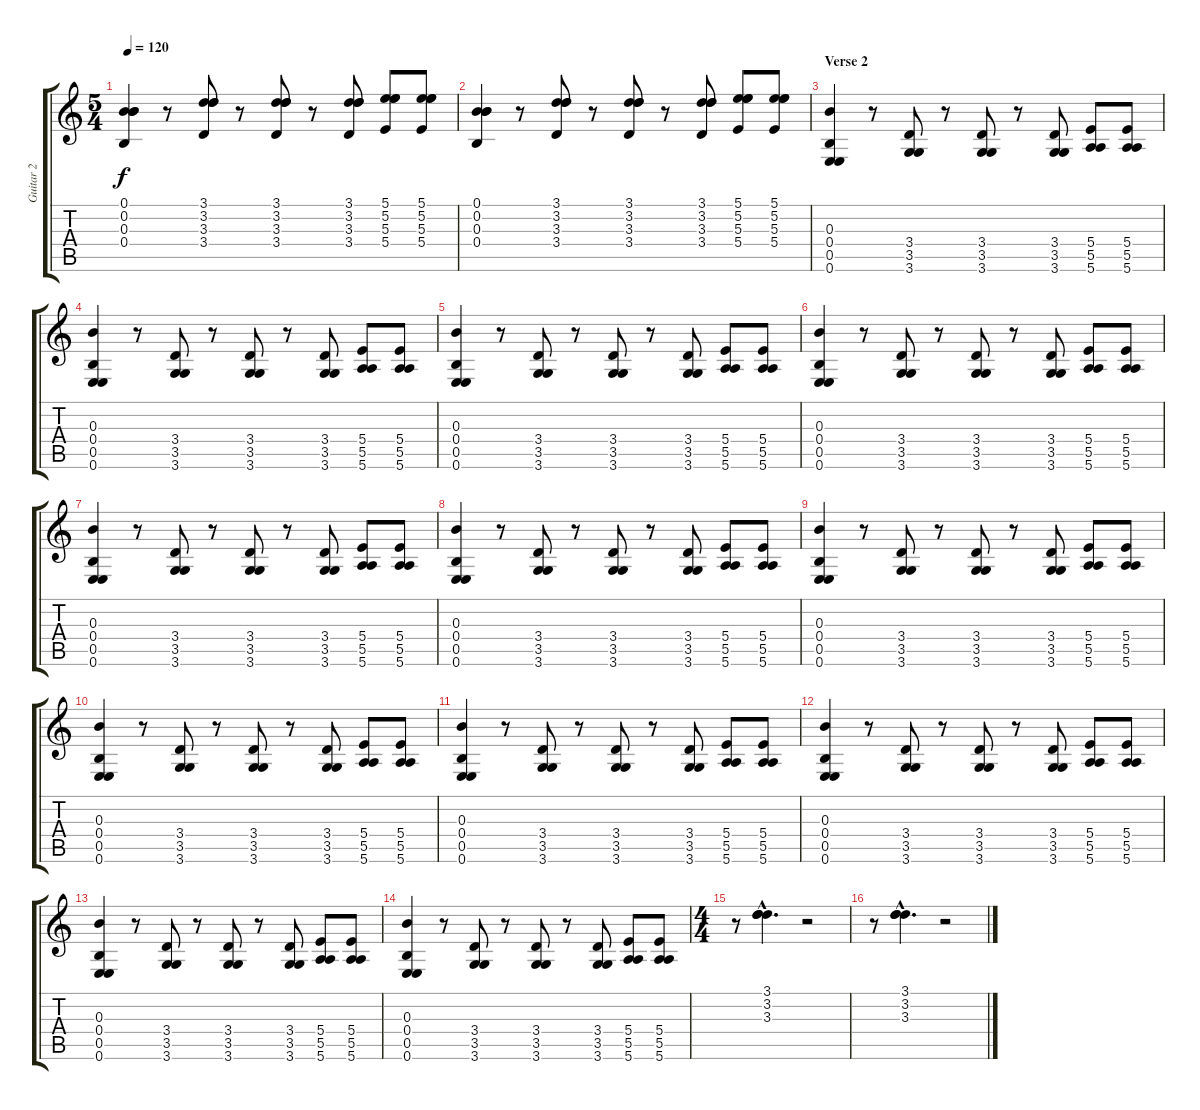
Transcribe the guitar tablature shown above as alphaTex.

\track ("Guitar 2" "Guitar 2") {instrument overdrivenguitar}
\staff {score tabs}
\tuning (B3 B3 B3 B2 E2 E2) {hide}
\ts (5 4)
\tempo 120
\clef g2
\ks c
(0.1 0.2 0.3 0.4).4{dy f} r.8 (3.1 3.2 3.3 3.4).8 r.8 (3.1 3.2 3.3 3.4).8 r.8 (3.1 3.2 3.3 3.4).8 (5.1 5.2 5.3 5.4).8 (5.1 5.2 5.3 5.4).8 |
(0.1 0.2 0.3 0.4).4 r.8 (3.1 3.2 3.3 3.4).8 r.8 (3.1 3.2 3.3 3.4).8 r.8 (3.1 3.2 3.3 3.4).8 (5.1 5.2 5.3 5.4).8 (5.1 5.2 5.3 5.4).8 |
\section ("" "Verse 2")
(0.3 0.4 0.5 0.6).4 r.8 (3.4 3.5 3.6).8 r.8 (3.4 3.5 3.6).8 r.8 (3.4 3.5 3.6).8 (5.4 5.5 5.6).8 (5.4 5.5 5.6).8 |
(0.3 0.4 0.5 0.6).4 r.8 (3.4 3.5 3.6).8 r.8 (3.4 3.5 3.6).8 r.8 (3.4 3.5 3.6).8 (5.4 5.5 5.6).8 (5.4 5.5 5.6).8 |
(0.3 0.4 0.5 0.6).4 r.8 (3.4 3.5 3.6).8 r.8 (3.4 3.5 3.6).8 r.8 (3.4 3.5 3.6).8 (5.4 5.5 5.6).8 (5.4 5.5 5.6).8 |
(0.3 0.4 0.5 0.6).4 r.8 (3.4 3.5 3.6).8 r.8 (3.4 3.5 3.6).8 r.8 (3.4 3.5 3.6).8 (5.4 5.5 5.6).8 (5.4 5.5 5.6).8 |
(0.3 0.4 0.5 0.6).4 r.8 (3.4 3.5 3.6).8 r.8 (3.4 3.5 3.6).8 r.8 (3.4 3.5 3.6).8 (5.4 5.5 5.6).8 (5.4 5.5 5.6).8 |
(0.3 0.4 0.5 0.6).4 r.8 (3.4 3.5 3.6).8 r.8 (3.4 3.5 3.6).8 r.8 (3.4 3.5 3.6).8 (5.4 5.5 5.6).8 (5.4 5.5 5.6).8 |
(0.3 0.4 0.5 0.6).4 r.8 (3.4 3.5 3.6).8 r.8 (3.4 3.5 3.6).8 r.8 (3.4 3.5 3.6).8 (5.4 5.5 5.6).8 (5.4 5.5 5.6).8 |
(0.3 0.4 0.5 0.6).4 r.8 (3.4 3.5 3.6).8 r.8 (3.4 3.5 3.6).8 r.8 (3.4 3.5 3.6).8 (5.4 5.5 5.6).8 (5.4 5.5 5.6).8 |
(0.3 0.4 0.5 0.6).4 r.8 (3.4 3.5 3.6).8 r.8 (3.4 3.5 3.6).8 r.8 (3.4 3.5 3.6).8 (5.4 5.5 5.6).8 (5.4 5.5 5.6).8 |
(0.3 0.4 0.5 0.6).4 r.8 (3.4 3.5 3.6).8 r.8 (3.4 3.5 3.6).8 r.8 (3.4 3.5 3.6).8 (5.4 5.5 5.6).8 (5.4 5.5 5.6).8 |
(0.3 0.4 0.5 0.6).4 r.8 (3.4 3.5 3.6).8 r.8 (3.4 3.5 3.6).8 r.8 (3.4 3.5 3.6).8 (5.4 5.5 5.6).8 (5.4 5.5 5.6).8 |
(0.3 0.4 0.5 0.6).4 r.8 (3.4 3.5 3.6).8 r.8 (3.4 3.5 3.6).8 r.8 (3.4 3.5 3.6).8 (5.4 5.5 5.6).8 (5.4 5.5 5.6).8 |
\ts (4 4)
r.8 (3.1{hac} 3.2{hac} 3.3{hac}).4{d} r.2 |
r.8 (3.1{hac} 3.2{hac} 3.3{hac}).4{d} r.2
